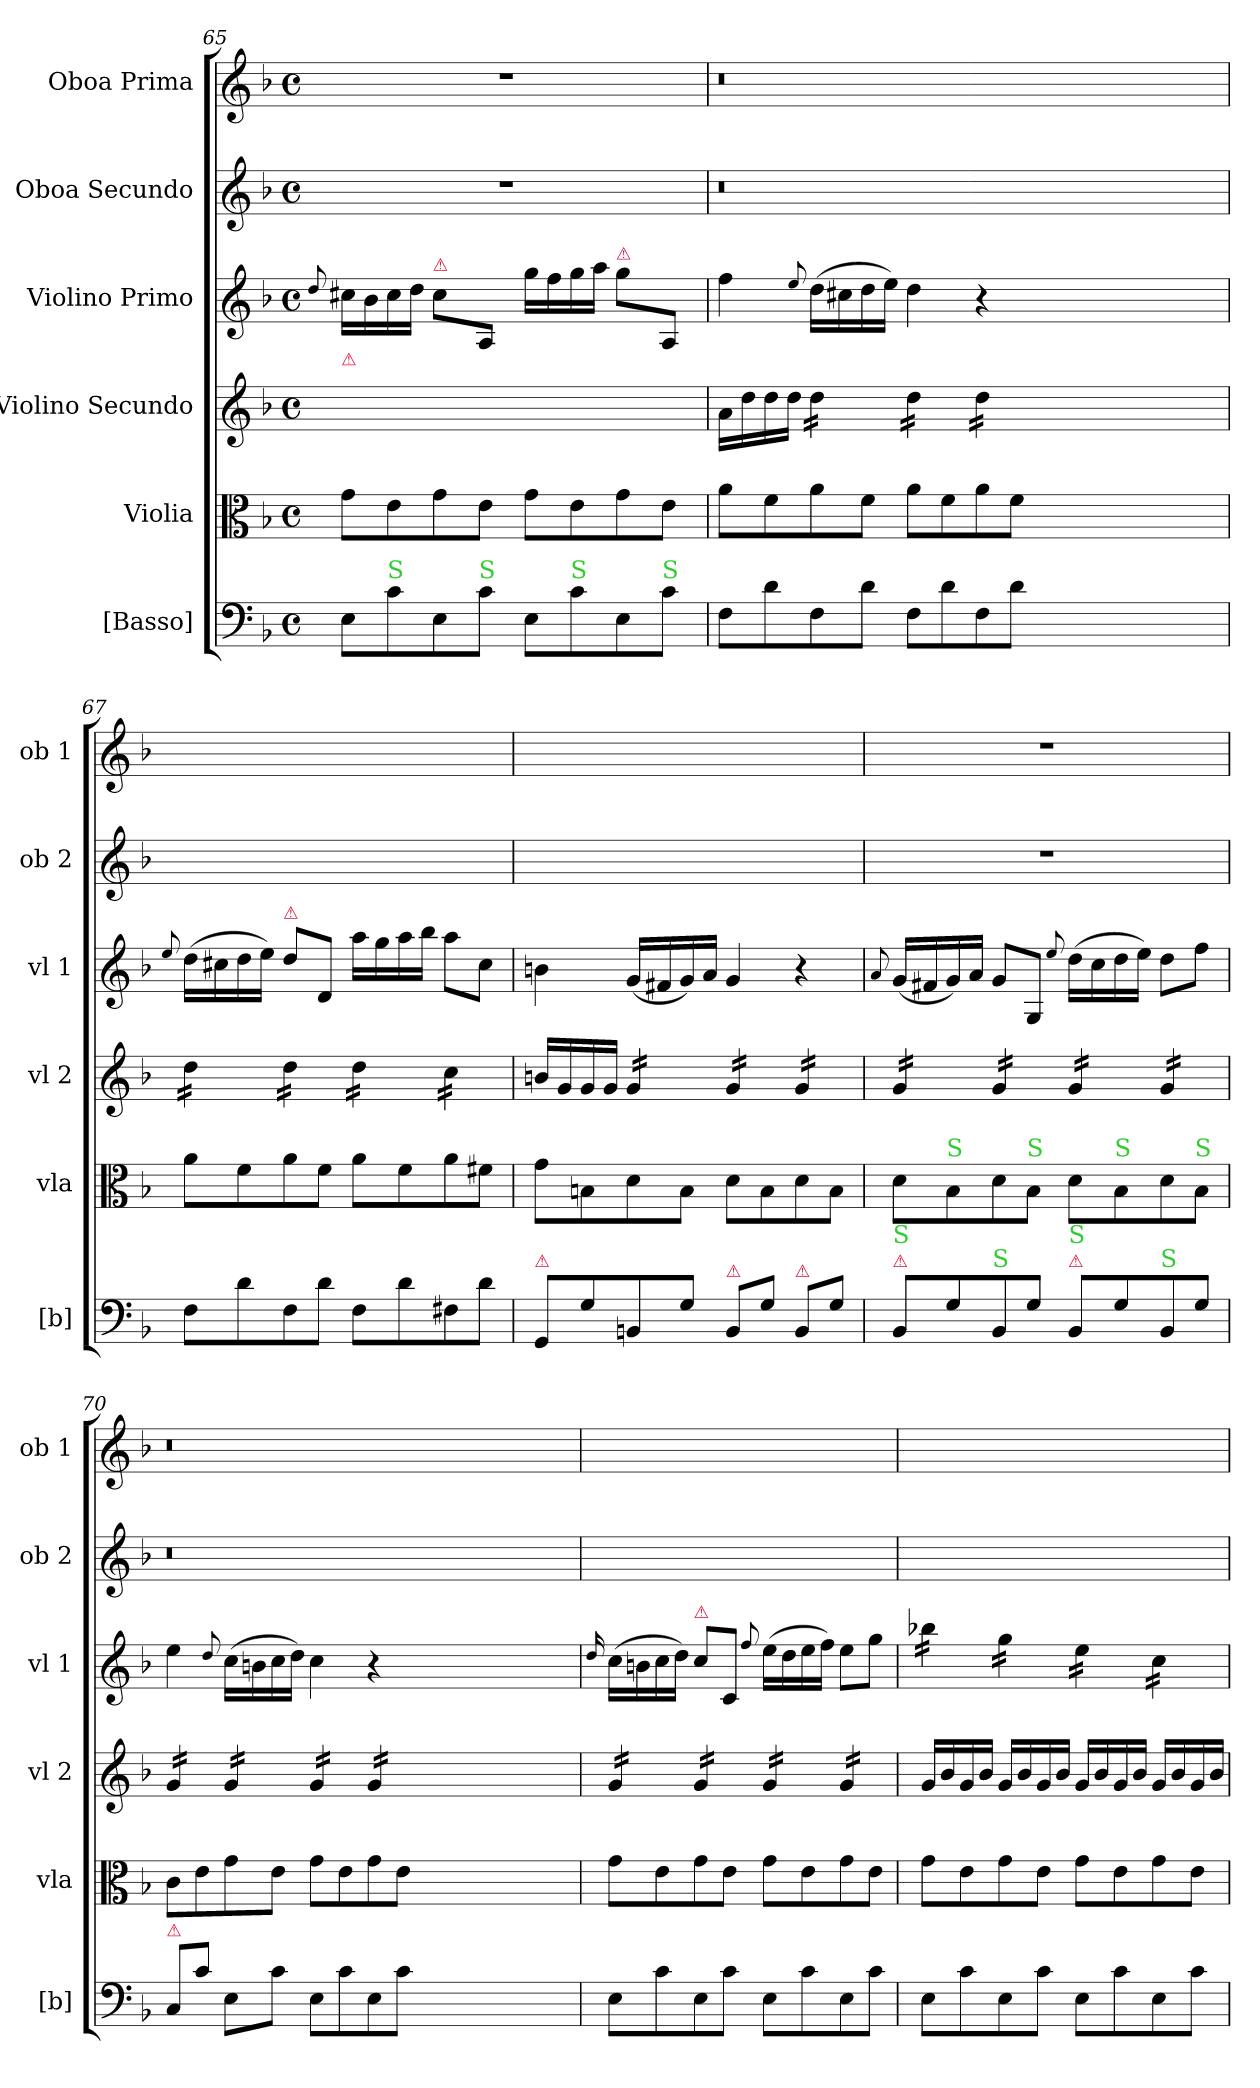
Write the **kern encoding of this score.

**kern	**kern	**kern	**kern	**kern	**kern
*part6	*part5	*part4	*part3	*part2	*part1
*staff6	*staff5	*staff4	*staff3	*staff2	*staff1
*I"[Basso]	*I"Violia	*I"Violino Secundo	*I"Violino Primo	*I"Oboa Secundo	*I"Oboa Prima
*I'[b]	*I'vla	*I'vl 2	*I'vl 1	*I'ob 2	*I'ob 1
*clefF4	*clefC3	*clefG2	*clefG2	*clefG2	*clefG2
*k[b-]	*k[b-]	*k[b-]	*k[b-]	*k[b-]	*k[b-]
*F:	*F:	*F:	*F:	*F:	*F:
*M4/4	*M4/4	*M4/4	*M4/4	*M4/4	*M4/4
*met(c)	*met(c)	*met(c)	*met(c)	*met(c)	*met(c)
=65	=65	=65	=65	=65	=65
.	.	.	8qqdd/	.	.
!	!	!LO:TX:a:color=crimson:t=⚠	!	!	!
8E\L	8g\L	16g/LLyy	16cc#X\LL	1r	1r
.	.	16b-/yy	16b-\	.	.
!LO:TX:a:color=limegreen:t=S	!	!	!	!	!
8c\	8e\	16g/yy	16cc#\	.	.
.	.	16b-/JJyy	16dd\JJ	.	.
!	!	!	!LO:TX:a:color=crimson:t=⚠	!	!
8E\	8g\	16g/LLyy	8cc#\L	.	.
.	.	16b-/yy	.	.	.
!LO:TX:a:color=limegreen:t=S	!	!	!	!	!
8c\J	8e\J	16g/yy	8A/J	.	.
.	.	16b-/JJyy	.	.	.
8E\L	8g\L	16g/LLyy	16gg\LL	.	.
.	.	16b-/yy	16ff\	.	.
!LO:TX:a:color=limegreen:t=S	!	!	!	!	!
8c\	8e\	16g/yy	16gg\	.	.
.	.	16b-/JJyy	16aa\JJ	.	.
!	!	!	!LO:TX:a:color=crimson:t=⚠	!	!
8E\	8g\	16g/LLyy	8gg\L	.	.
.	.	16b-/yy	.	.	.
!LO:TX:a:color=limegreen:t=S	!	!	!	!	!
8c\J	8e\J	16g/yy	8A/J	.	.
.	.	16b-/JJyy	.	.	.
=66	=66	=66	=66	=66	=66
8F\L	8a\L	16a\LL	4ff\	0.r	0.r
.	.	16dd\	.	.	.
8d\	8f\	16dd\	.	.	.
.	.	16dd\JJ	.	.	.
.	.	.	8qqee/	.	.
*	*	*tremolo	*	*	*
8F\	8a\	16dd\LL	(16dd\LL	.	.
.	.	16dd\	16cc#X\	.	.
8d\J	8f\J	16dd\	16dd\	.	.
.	.	16dd\JJ	16ee\JJ)	.	.
8F\L	8a\L	16dd\LL	4dd\	.	.
.	.	16dd\	.	.	.
8d\	8f\	16dd\	.	.	.
.	.	16dd\JJ	.	.	.
8F\	8a\	16dd\LL	4r	.	.
.	.	16dd\	.	.	.
8d\J	8f\J	16dd\	.	.	.
.	.	16dd\JJ	.	.	.
0ryy	0ryy	0ryy	0ryy	.	.
=67	=67	=67	=67	=67	=67
.	.	.	8qqee/	.	.
8F\L	8a\L	16dd\LL	(16dd\LL	1ryy	1ryy
.	.	16dd\	16cc#X\	.	.
8d\	8f\	16dd\	16dd\	.	.
.	.	16dd\JJ	16ee\JJ)	.	.
!	!	!	!LO:TX:a:color=crimson:t=⚠	!	!
8F\	8a\	16dd\LL	8dd\L	.	.
.	.	16dd\	.	.	.
8d\J	8f\J	16dd\	8d/J	.	.
.	.	16dd\JJ	.	.	.
8F\L	8a\L	16dd\LL	16aa\LL	.	.
.	.	16dd\	16gg\	.	.
8d\	8f\	16dd\	16aa\	.	.
.	.	16dd\JJ	16bb-\JJ	.	.
8F#X\	8a\	16cc\LL	8aa\L	.	.
.	.	16cc\	.	.	.
8d\J	8f#X\J	16cc\	8cc#\J	.	.
.	.	16cc\JJ	.	.	.
*	*	*Xtremolo	*	*	*
=68	=68	=68	=68	=68	=68
!LO:TX:a:color=crimson:t=⚠	!	!	!	!	!
8GG/L	8g\L	16bn/LL	4bn\	1ryy	1ryy
.	.	16g/	.	.	.
8G\	8Bn\	16g/	.	.	.
.	.	16g/JJ	.	.	.
*	*	*tremolo	*	*	*
8BBn/	8d\	16g/LL	(16g/LL	.	.
.	.	16g/	16f#X/	.	.
8G\J	8B\J	16g/	16g/)	.	.
.	.	16g/JJ	16a/JJ	.	.
!LO:TX:a:color=crimson:t=⚠	!	!	!	!	!
8BB/L	8d\L	16g/LL	4g/	.	.
.	.	16g/	.	.	.
8G\J	8B\	16g/	.	.	.
.	.	16g/JJ	.	.	.
!LO:TX:a:color=crimson:t=⚠	!	!	!	!	!
8BB/L	8d\	16g/LL	4r	.	.
.	.	16g/	.	.	.
8G\J	8B\J	16g/	.	.	.
.	.	16g/JJ	.	.	.
=69	=69	=69	=69	=69	=69
.	.	.	8qqa/	.	.
!LO:TX:a:color=crimson:t=⚠	!	!	!	!	!
!LO:TX:a:color=limegreen:t=S	!	!	!	!	!
8BB-/L	8d\L	16g/LL	(16g/LL	1r	1r
.	.	16g/	16f#X/	.	.
!	!LO:TX:a:color=limegreen:t=S	!	!	!	!
8G\	8B-\	16g/	16g/)	.	.
.	.	16g/JJ	16a/JJ	.	.
!LO:TX:a:color=limegreen:t=S	!	!	!	!	!
8BB-/	8d\	16g/LL	8g/L	.	.
.	.	16g/	.	.	.
!	!LO:TX:a:color=limegreen:t=S	!	!	!	!
8G\J	8B-\J	16g/	8G/J	.	.
.	.	16g/JJ	.	.	.
.	.	.	8qqee/	.	.
!LO:TX:a:color=crimson:t=⚠	!	!	!	!	!
!LO:TX:a:color=limegreen:t=S	!	!	!	!	!
8BB-/L	8d\L	16g/LL	(16dd\LL	.	.
.	.	16g/	16cc\	.	.
!	!LO:TX:a:color=limegreen:t=S	!	!	!	!
8G\	8B-\	16g/	16dd\	.	.
.	.	16g/JJ	16ee\JJ)	.	.
!LO:TX:a:color=limegreen:t=S	!	!	!	!	!
8BB-/	8d\	16g/LL	8dd\L	.	.
.	.	16g/	.	.	.
!	!LO:TX:a:color=limegreen:t=S	!	!	!	!
8G\J	8B-\J	16g/	8ff\J	.	.
.	.	16g/JJ	.	.	.
=70	=70	=70	=70	=70	=70
!LO:TX:a:color=crimson:t=⚠	!	!	!	!	!
8C/L	8c\L	16g/LL	4ee\	0.r	0.r
.	.	16g/	.	.	.
8c\J	8e\	16g/	.	.	.
.	.	16g/JJ	.	.	.
.	.	.	8qqdd/	.	.
8E\L	8g\	16g/LL	(16cc\LL	.	.
.	.	16g/	16bn\	.	.
8c\J	8e\J	16g/	16cc\	.	.
.	.	16g/JJ	16dd\JJ)	.	.
8E\L	8g\L	16g/LL	4cc\	.	.
.	.	16g/	.	.	.
8c\	8e\	16g/	.	.	.
.	.	16g/JJ	.	.	.
8E\	8g\	16g/LL	4r	.	.
.	.	16g/	.	.	.
8c\J	8e\J	16g/	.	.	.
.	.	16g/JJ	.	.	.
0ryy	0ryy	0ryy	0ryy	.	.
=71	=71	=71	=71	=71	=71
.	.	.	16qqdd/	.	.
8E\L	8g\L	16g/LL	(16cc\LL	1ryy	1ryy
.	.	16g/	16bn\	.	.
8c\	8e\	16g/	16cc\	.	.
.	.	16g/JJ	16dd\JJ)	.	.
!	!	!	!LO:TX:a:color=crimson:t=⚠	!	!
8E\	8g\	16g/LL	8cc\L	.	.
.	.	16g/	.	.	.
8c\J	8e\J	16g/	8c/J	.	.
.	.	16g/JJ	.	.	.
.	.	.	8qqff/	.	.
8E\L	8g\L	16g/LL	(16ee\LL	.	.
.	.	16g/	16dd\	.	.
8c\	8e\	16g/	16ee\	.	.
.	.	16g/JJ	16ff\JJ)	.	.
8E\	8g\	16g/LL	8ee\L	.	.
.	.	16g/	.	.	.
8c\J	8e\J	16g/	8gg\J	.	.
.	.	16g/JJ	.	.	.
*	*	*Xtremolo	*	*	*
=72	=72	=72	=72	=72	=72
*	*	*	*tremolo	*	*
8E\L	8g\L	16g/LL	16bb-X\LL	1ryy	1ryy
.	.	16b-/	16bb-X\	.	.
8c\	8e\	16g/	16bb-X\	.	.
.	.	16b-/JJ	16bb-X\JJ	.	.
8E\	8g\	16g/LL	16gg\LL	.	.
.	.	16b-/	16gg\	.	.
8c\J	8e\J	16g/	16gg\	.	.
.	.	16b-/JJ	16gg\JJ	.	.
8E\L	8g\L	16g/LL	16ee\LL	.	.
.	.	16b-/	16ee\	.	.
8c\	8e\	16g/	16ee\	.	.
.	.	16b-/JJ	16ee\JJ	.	.
8E\	8g\	16g/LL	16cc\LL	.	.
.	.	16b-/	16cc\	.	.
8c\J	8e\J	16g/	16cc\	.	.
.	.	16b-/JJ	16cc\JJ	.	.
*	*	*	*Xtremolo	*	*
=	=	=	=	=	=
*-	*-	*-	*-	*-	*-
